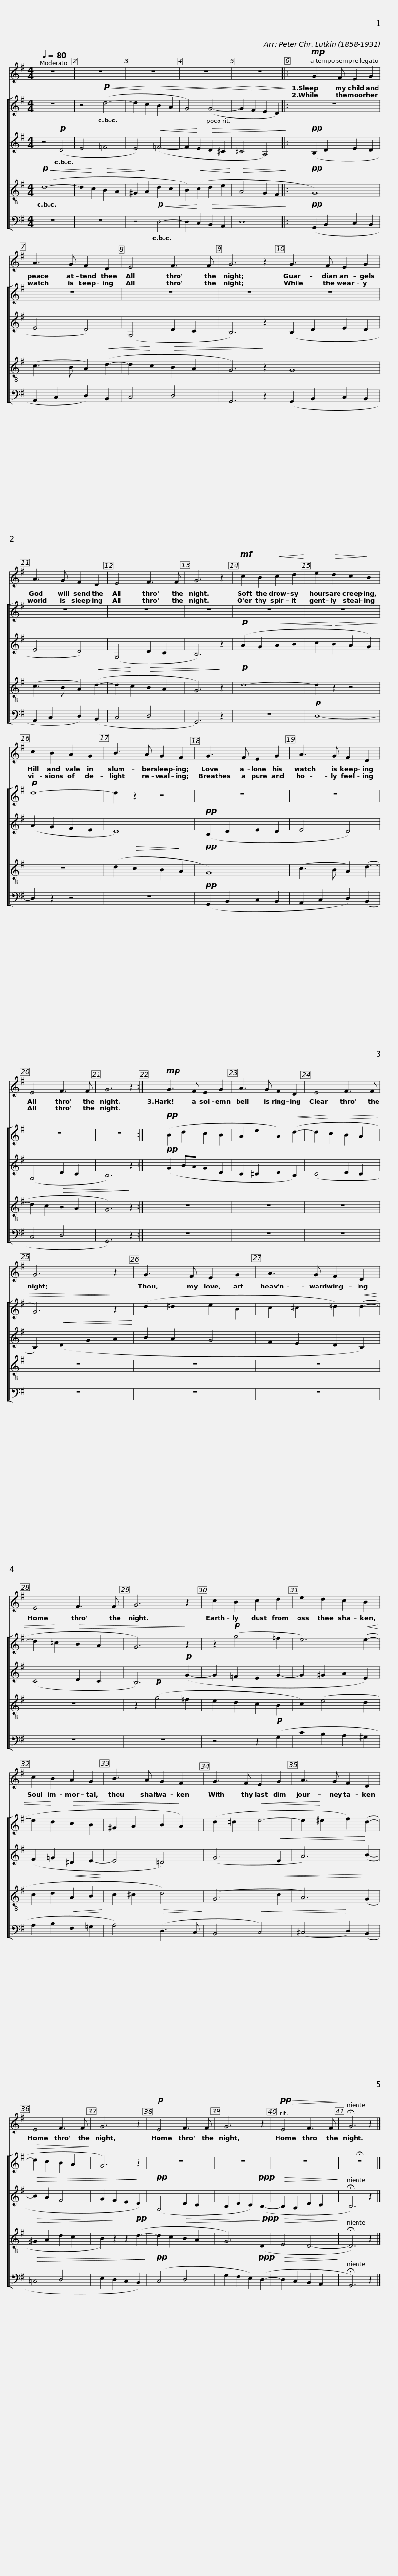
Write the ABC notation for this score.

X:1
%%score 1 [ 2 3 4 5 ]
L:1/8
Q:1/4=80
M:4/4
I:linebreak $
K:G
V:1 treble
V:2 treble
V:3 treble
V:4 treble-8
V:5 bass
V:1
 z8 | z8 | z8 | z8 | z8 |: %5
!mp! G3 F E2 G2 | A3 G F2 D2 | E4 F3 F | G6 z2 |$ G3 F E2 G2 | %10
 A3 G F2 D2 | E4 F3 F | G6 z2 |!mf! c2 B2!<(! c2 d2!<)! | e2!>(! d2 c2!>)! B2 | %15
 c2 B2 A2 G2 |$ B3 A G2 F2 | G3 F E2 G2 | A3 G F2 D2 | E4 F3 F | %20
 G6 z2 :|!mp! G3 F E2 G2 | A3 G F2 D2 |$ E4 F3 F | G6 z2 | %25
 G3 F E2 G2 | A3 G F2 D2 | E4 F3 F | G6 z2 | c2 B2 c2 d2 |$ %30
 e2 d2 c2 B2 | c2 B2 A2 G2 | B3 A G2 F2 | G3 F E2 G2 | A3 G F2 D2 | %35
 E4 F3 F | G6 z2 |$!p! E4 F3 F | G6 z2 |!pp!!>(! E4 F3 F!>)! | %40
 !fermata!G6 z2 |] %41
V:2
 z8 | z4!p!!<(! (d4- | d2!<)! c2!>(! B2 A2 | G4)!>)!!<(! (G4- | G2!<)!!>(! F2 E2 D2)!>)! |: %5
 z8 | z8 | z8 | z8 |$ z8 | %10
 z8 | z8 | z8 | z8 | z8 | %15
!p! d8- |$ d2 z2 z4 | z8 | z8 | z8 | %20
 z8 :|!pp! (B2 d2 c2 B2 | A2 e2 A2)!<(! (d2- |$ d2!<)! c2!>(! B2 A2 | G6)!>)! z2 | %25
 (d2 ^d2 e2 B2 | c2 ^c2 =d2)!<(! (d2- | d2!<)! =c2!>(! B2 A2 | G6)!>)! z2 | z2!p! (g4 =f2 |$ %30
 e6)!<(! (e2- | e2!<)! d2!>(! c2 B2 | ^G2 A2 B2!>)! A2) | (d2 ^d2!<(! e4- | e2!<)! ^e2 f2) (d2- | %35
!>(! d2 c2 B2 A2!>)! | G6) z2 |$ z8 | z8 | z8 | %40
 !fermata!z8 |] %41
V:3
 z4!p! (D4 | E4 =F4 | E4)!<(! (=F4- | F2!<)! E2!>(! D2 ^C2 | =C4 A,4)!>)! |: %5
!pp! (B,2 D2 E2 D2 | E4 D4) | (G,4 D2 C2 | B,6) z2 |$ (B,2 D2 E2 D2 | %10
 E4 D4) | (G,4 D2 C2 | B,6) z2 |!p! (A2 G2!<(! A2 B2 | c2!<)!!>(! B2 A2 G2)!>)! | %15
 (A2 G2 F2 E2 |$ D8) |!pp! (B,2 D2 E2 D2 | E4 D4) | (G,4 D2 C2 | %20
 B,6) z2 :|!pp! (G2 BA G2 D2 | C2 ^C2 D2 B,2) |$ (C4 D2 C2 | B,2)!<(! (D2 G2 A2!<)! | %25
 B2 A2 G4 | F2 E2 D2 B,2) | (C4 D2 C2 | B,6)!p! (G2- | G2 =F2 E2 G2- |$ %30
 G2 ^G2 A2 E2) | (F2 =G2 ^D2 E2- | E4 =D4) | (G6!<(! E2 | A6)!<)! (B2- | %35
!>(! B2 A2 F4 | G2 F2 E2!>)! D2) |$!pp! (G,4 D2 C2 | B,2 D2 C2)!ppp! (B,2- |!>(! B,2 A,2 D2 C2!>)! | %40
 !fermata!B,6) z2 |] %41
V:4
!p!!<(! (d8- | d2!<)! c2!>(! B2 A2 | ^G2!>)! A2 d2 c2 | B2)!<(! (c2 d2 e2!<)! |!>(! A4 G2 F2!>)! |: %5
!pp! G8) | (c3 B A2)!<(! (d2- | d2!<)! c2!>(! B2 A2 | G6)!>)! z2 |$ G8 | %10
 (c3 B A2)!<(! (d2- | d2!<)! c2!>(! B2 A2 | G6)!>)! z2 |!p! d8- | d2 z2 z4 | %15
 z8 |$ (d2!>(! c2 B2!>)! A2 |!pp! G8) | (c3 B A2) (d2- | d2 c2!>(! B2 A2 | %20
 G6)!>)! z2 :| z8 | z8 |$ z8 | z8 | %25
 z8 | z8 | z8 | z2!p! (g4 =f2 | e2 d2 c2 B2 |$ %30
 c2) (e4 d2 | c2 d2!<(! A2 B2!<)! | c2 ^c2 d4) | (G6!<(! c2 | A6)!<)! (G2 | %35
!>(! ^G2 A2 d2 c2 | B2)!>)! z2 z2!pp! (d2- |$ d2 c2!>(! B2 A2 | G6)!>)!!ppp! (D2 |!>(! E4 D4-!>)! | %40
 !fermata!D6) z2 |] %41
V:5
 z8 | z8 | z4!p!!<(! D,4- | D,2!<)! C,2!>(! B,,2 A,,2 | D,8!>)! |: %5
!pp! (G,,2 B,,2 C,2 B,,2 | A,,2 C,2 D,2) B,,2 | C,4 D,4 | G,,6 z2 |$ (G,,2 B,,2 C,2 B,,2 | %10
 A,,2 C,2 D,2) (B,,2 | C,4 D,4 | G,,6) z2 | z8 |!p! D,8- | %15
 D,2 z2 z4 |$ z8 |!pp! (G,,2 B,,2 C,2 B,,2 | A,,2 C,2 D,2) (B,,2 | C,4 D,4 | %20
 G,,6) z2 :| z8 | z8 |$ z8 | z8 | %25
 z8 | z8 | z8 | z8 | z4 z2!p! (G,2 |$ %30
 C2 B,2 A,2 ^G,2 | A,2 B,2!<(! F,2 =G,2!<)! | A,4)!>(! (D,3 C,!>)! | B,,4!<(! C,4) | (^C,4!<)! D,2) (B,,2 | %35
!>(! =C,4 D,4 | E,2 D,2 C,2 B,,2)!>)! |$!pp! (C,4 D,4 | G,2 F,2 E,2)!ppp! (D,2- |!>(! D,2 C,2 B,,2 A,,2!>)! | %40
 !fermata!G,,6) z2 |] %41
